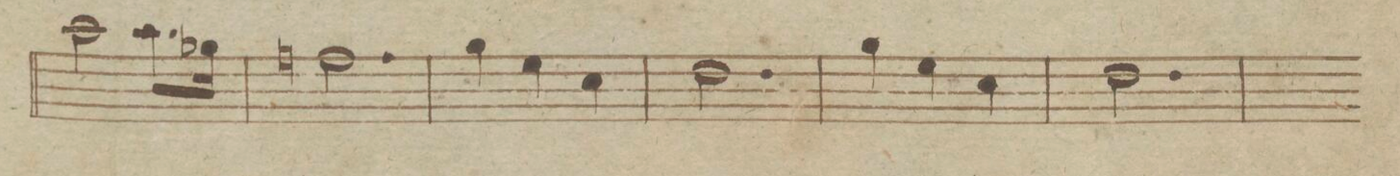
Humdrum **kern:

**kern	**dynam
*I"Fagotto Secondo.	*
*clefF4	*
*k[b-e-a-d-g-]	*
*M3/4	*
2c\	.
8.c\L	.
16B-X\Jk	.
=39	=39
2.An\	.
=40	=40
4B-\	.
4G-\	.
4E-\	.
=41	=41
2.F\	.
=42	=42
4B-\	.
4G-\	.
4E-\	.
=43	=43
2.F\	.
=44	=44
*-	*-
